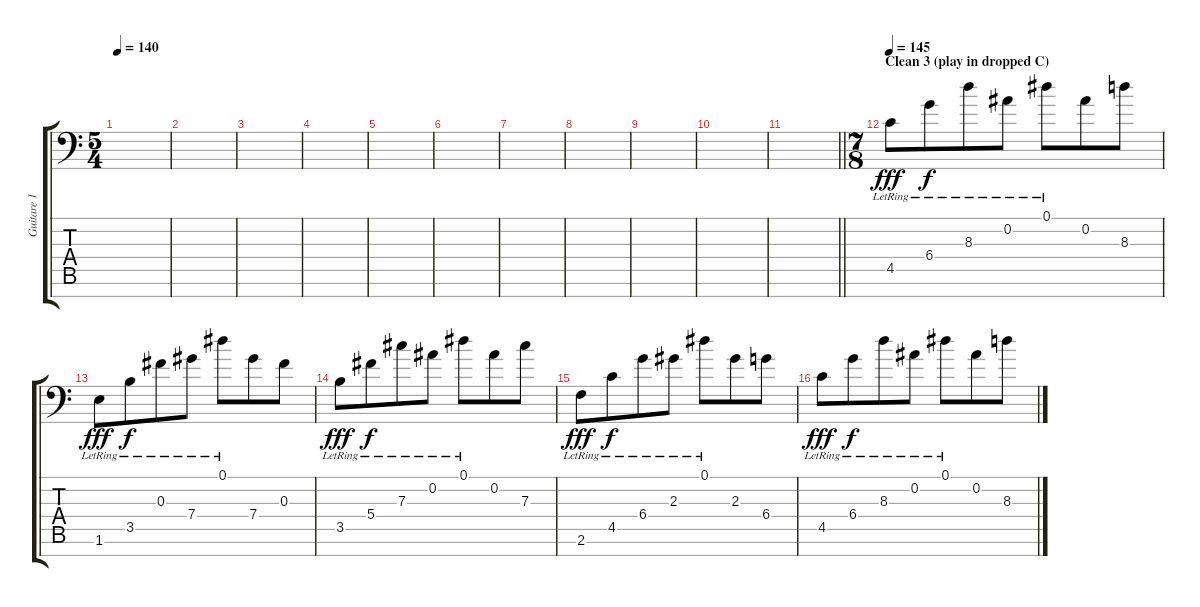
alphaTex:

\track ("Guitare 1" "Guitare 1") {instrument electricguitarjazz}
\staff {score tabs}
\tuning (Eb4 Bb3 Gb3 Db3 Ab2 Eb2 Bb1) {hide}
\ts (5 4)
\tempo 140
\clef f4
\ks c
|
|
|
|
|
|
|
|
|
|
\barLineRight lightlight
|
\ts (7 8)
\section ("" "Clean 3 (play in dropped C)")
\tempo 145
4.5{lr}.8{dy fff} 6.4{lr}.8{dy f} 8.3{lr}.8 0.2{lr}.8 0.1{lr}.8 0.2.8 8.3.8 |
1.6{lr}.8{dy fff} 3.5{lr}.8{dy f} 0.3{lr}.8 7.4{lr}.8 0.1{lr}.8 7.4.8 0.3.8 |
3.5{lr}.8{dy fff} 5.4{lr}.8{dy f} 7.3{lr}.8 0.2{lr}.8 0.1{lr}.8 0.2.8 7.3.8 |
2.6{lr}.8{dy fff} 4.5{lr}.8{dy f} 6.4{lr}.8 2.3{lr}.8 0.1{lr}.8 2.3.8 6.4.8 |
4.5{lr}.8{dy fff} 6.4{lr}.8{dy f} 8.3{lr}.8 0.2{lr}.8 0.1{lr}.8 0.2.8 8.3.8
